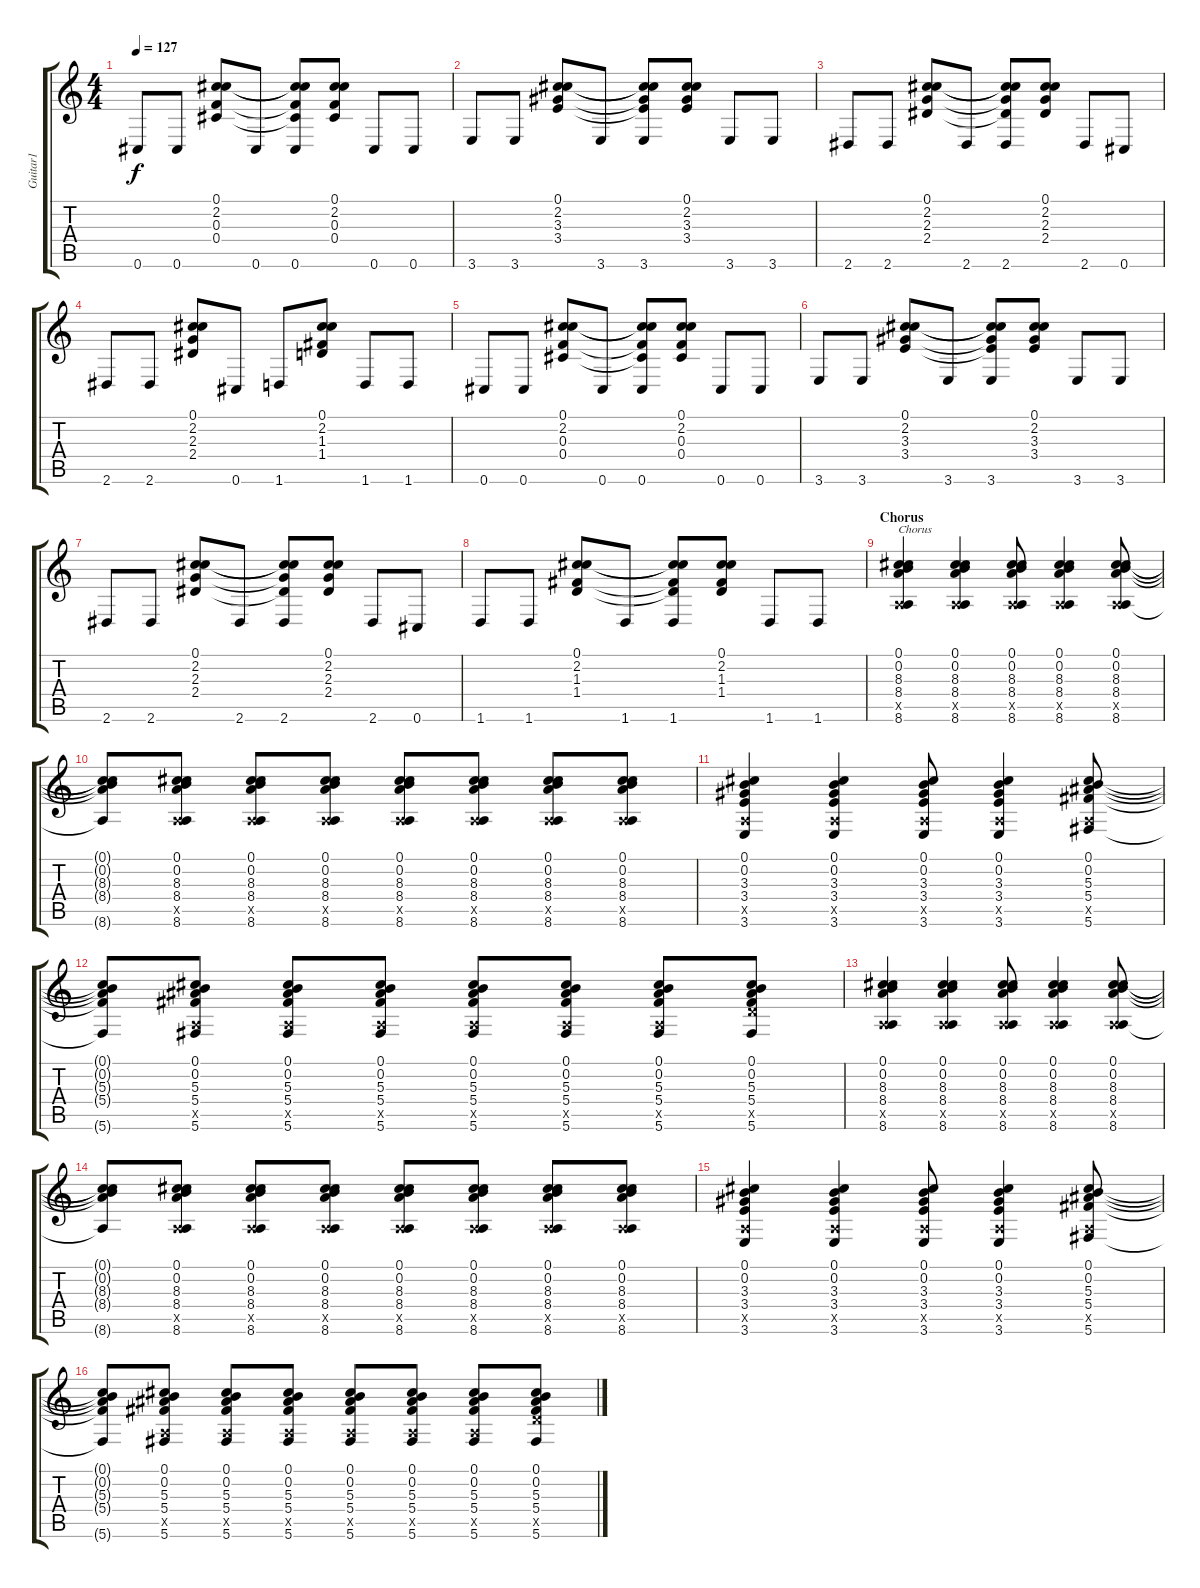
\track ("Guitar1" "Guitar1") {instrument acousticguitarsteel}
\staff {score tabs}
\tuning (Db4 B3 F3 Db3 A2 Db2) {hide}
\ts (4 4)
\tempo 127
\clef g2
\ks c
0.6.8{dy f} 0.6.8 (0.1 2.2 0.3 0.4).8 0.6.8 (0.1{t} 2.2{t} 0.3{t} 0.4{t} 0.6).8 (0.1 2.2 0.3 0.4).8 0.6.8 0.6.8 |
3.6.8 3.6.8 (0.1 2.2 3.3 3.4).8 3.6.8 (0.1{t} 2.2{t} 3.3{t} 3.4{t} 3.6).8 (0.1 2.2 3.3 3.4).8 3.6.8 3.6.8 |
2.6.8 2.6.8 (0.1 2.2 2.3 2.4).8 2.6.8 (0.1{t} 2.2{t} 2.3{t} 2.4{t} 2.6).8 (0.1 2.2 2.3 2.4).8 2.6.8 0.6.8 |
2.6.8 2.6.8 (0.1 2.2 2.3 2.4).8 0.6.8 1.6.8 (0.1 2.2 1.3 1.4).8 1.6.8 1.6.8 |
0.6.8 0.6.8 (0.1 2.2 0.3 0.4).8 0.6.8 (0.1{t} 2.2{t} 0.3{t} 0.4{t} 0.6).8 (0.1 2.2 0.3 0.4).8 0.6.8 0.6.8 |
3.6.8 3.6.8 (0.1 2.2 3.3 3.4).8 3.6.8 (0.1{t} 2.2{t} 3.3{t} 3.4{t} 3.6).8 (0.1 2.2 3.3 3.4).8 3.6.8 3.6.8 |
2.6.8 2.6.8 (0.1 2.2 2.3 2.4).8 2.6.8 (0.1{t} 2.2{t} 2.3{t} 2.4{t} 2.6).8 (0.1 2.2 2.3 2.4).8 2.6.8 0.6.8 |
1.6.8 1.6.8 (0.1 2.2 1.3 1.4).8 1.6.8 (0.1{t} 2.2{t} 1.3{t} 1.4{t} 1.6).8 (0.1 2.2 1.3 1.4).8 1.6.8 1.6.8 |
\section ("" "Chorus")
(0.1 0.2 8.3 8.4 0.5{x} 8.6).4{txt "Chorus"} (0.1 0.2 8.3 8.4 0.5{x} 8.6).4 (0.1 0.2 8.3 8.4 0.5{x} 8.6).8 (0.1 0.2 8.3 8.4 0.5{x} 8.6).4 (0.1 0.2 8.3 8.4 0.5{x} 8.6).8 |
(0.1{t} 0.2{t} 8.3{t} 8.4{t} 8.6{t}).8 (0.1 0.2 8.3 8.4 0.5{x} 8.6).8 (0.1 0.2 8.3 8.4 0.5{x} 8.6).8 (0.1 0.2 8.3 8.4 0.5{x} 8.6).8 (0.1 0.2 8.3 8.4 0.5{x} 8.6).8 (0.1 0.2 8.3 8.4 0.5{x} 8.6).8 (0.1 0.2 8.3 8.4 0.5{x} 8.6).8 (0.1 0.2 8.3 8.4 0.5{x} 8.6).8 |
(0.1 0.2 3.3 3.4 0.5{x} 3.6).4 (0.1 0.2 3.3 3.4 0.5{x} 3.6).4 (0.1 0.2 3.3 3.4 0.5{x} 3.6).8 (0.1 0.2 3.3 3.4 0.5{x} 3.6).4 (0.1 0.2 5.3 5.4 0.5{x} 5.6).8 |
(0.1{t} 0.2{t} 5.3{t} 5.4{t} 5.6{t}).8 (0.1 0.2 5.3 5.4 0.5{x} 5.6).8 (0.1 0.2 5.3 5.4 0.5{x} 5.6).8 (0.1 0.2 5.3 5.4 0.5{x} 5.6).8 (0.1 0.2 5.3 5.4 0.5{x} 5.6).8 (0.1 0.2 5.3 5.4 0.5{x} 5.6).8 (0.1 0.2 5.3 5.4 0.5{x} 5.6).8 (0.1 0.2 5.3 5.4 5.5{x} 5.6).8 |
(0.1 0.2 8.3 8.4 0.5{x} 8.6).4 (0.1 0.2 8.3 8.4 0.5{x} 8.6).4 (0.1 0.2 8.3 8.4 0.5{x} 8.6).8 (0.1 0.2 8.3 8.4 0.5{x} 8.6).4 (0.1 0.2 8.3 8.4 0.5{x} 8.6).8 |
(0.1{t} 0.2{t} 8.3{t} 8.4{t} 8.6{t}).8 (0.1 0.2 8.3 8.4 0.5{x} 8.6).8 (0.1 0.2 8.3 8.4 0.5{x} 8.6).8 (0.1 0.2 8.3 8.4 0.5{x} 8.6).8 (0.1 0.2 8.3 8.4 0.5{x} 8.6).8 (0.1 0.2 8.3 8.4 0.5{x} 8.6).8 (0.1 0.2 8.3 8.4 0.5{x} 8.6).8 (0.1 0.2 8.3 8.4 0.5{x} 8.6).8 |
(0.1 0.2 3.3 3.4 0.5{x} 3.6).4 (0.1 0.2 3.3 3.4 0.5{x} 3.6).4 (0.1 0.2 3.3 3.4 0.5{x} 3.6).8 (0.1 0.2 3.3 3.4 0.5{x} 3.6).4 (0.1 0.2 5.3 5.4 0.5{x} 5.6).8 |
(0.1{t} 0.2{t} 5.3{t} 5.4{t} 5.6{t}).8 (0.1 0.2 5.3 5.4 0.5{x} 5.6).8 (0.1 0.2 5.3 5.4 0.5{x} 5.6).8 (0.1 0.2 5.3 5.4 0.5{x} 5.6).8 (0.1 0.2 5.3 5.4 0.5{x} 5.6).8 (0.1 0.2 5.3 5.4 0.5{x} 5.6).8 (0.1 0.2 5.3 5.4 0.5{x} 5.6).8 (0.1 0.2 5.3 5.4 5.5{x} 5.6).8
